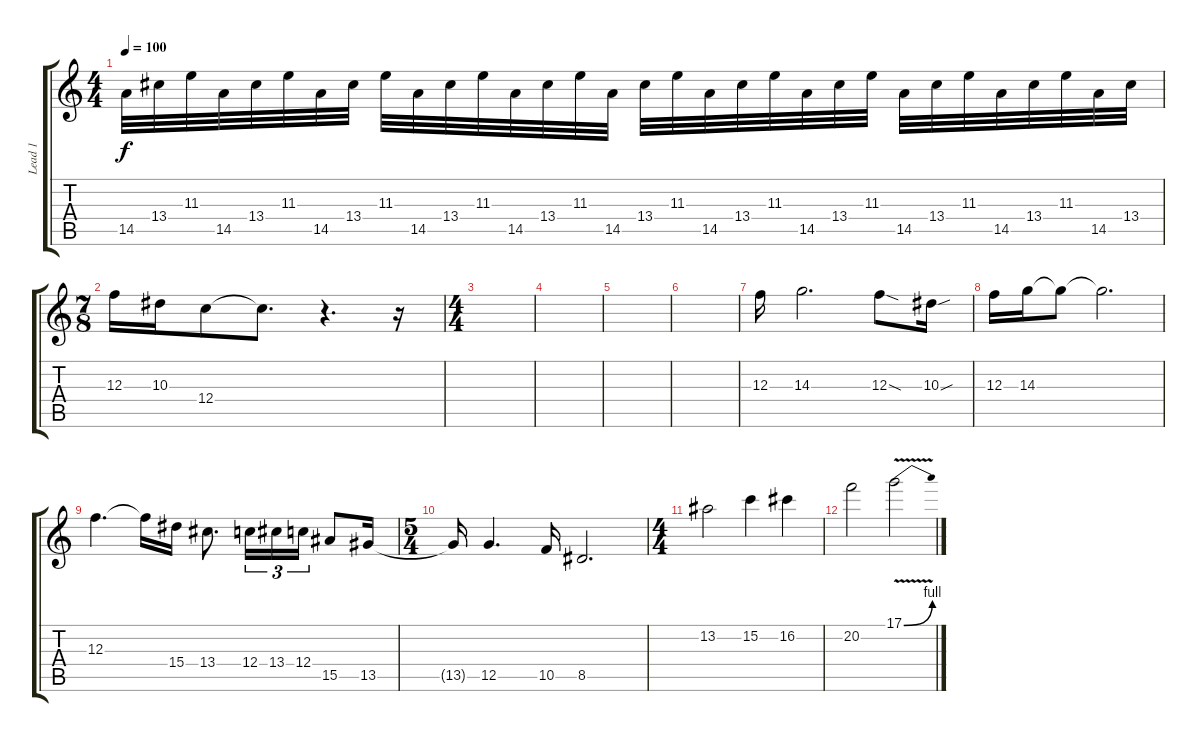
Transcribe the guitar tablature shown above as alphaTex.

\track ("Lead 1" "Lead 1") {instrument distortionguitar}
\staff {score tabs}
\tuning (D4 A3 F3 C3 G2 C2) {hide}
\ts (4 4)
\tempo 100
\clef g2
\ks c
14.5.32{dy f} 13.4.32 11.3.32 14.5.32 13.4.32 11.3.32 14.5.32 13.4.32 11.3.32 14.5.32 13.4.32 11.3.32 14.5.32 13.4.32 11.3.32 14.5.32 13.4.32 11.3.32 14.5.32 13.4.32 11.3.32 14.5.32 13.4.32 11.3.32 14.5.32 13.4.32 11.3.32 14.5.32 13.4.32 11.3.32 14.5.32 13.4.32 |
\ts (7 8)
12.3.16 10.3.16 12.4.8 12.4{t}.8{d} r.4{d} r.16 |
\ts (4 4)
|
|
|
|
12.3.16 14.3.2{d} 12.3{sod}.8 10.3{sou}.16 |
12.3.16 14.3.16 14.3{t}.8 14.3{t}.2{d} |
12.3.4{d} 12.3{t}.16 15.4.16 13.4.8{d} 12.4.16{tu (3 2)} 13.4.16{tu (3 2)} 12.4.16{tu (3 2)} 15.5.8 13.5.16 |
\ts (5 4)
13.5{t}.16 12.5.4{d} 10.5.16 8.5.2{d} |
\ts (4 4)
13.2.2 15.2.4 16.2.4 |
20.2.2 17.1{be (bend 0 0 60 4) v}.2
